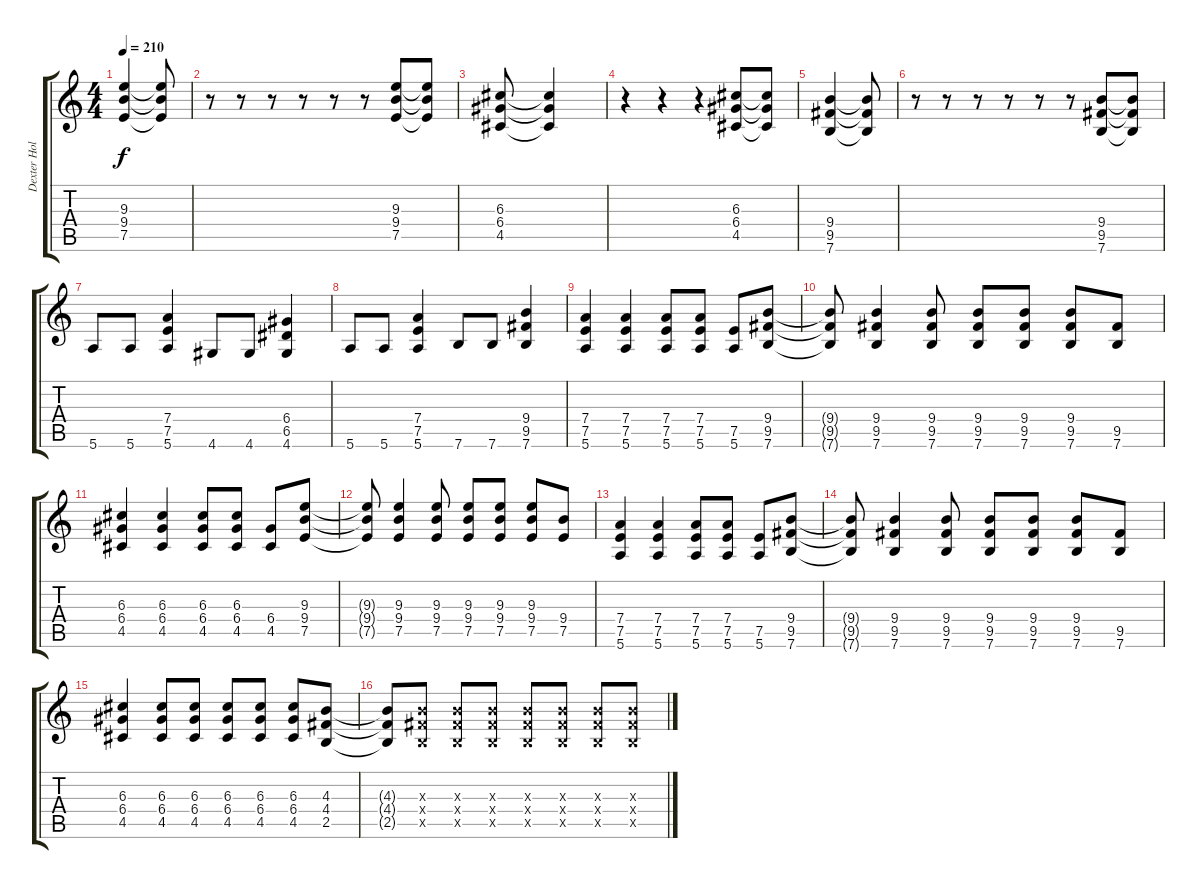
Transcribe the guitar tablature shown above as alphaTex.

\track ("Dexter Holland" "Dexter Hol") {instrument distortionguitar}
\staff {score tabs}
\tuning (E4 B3 G3 D3 A2 E2) {hide}
\ts (4 4)
\tempo 210
\clef g2
\ks c
(9.3 9.4 7.5).4{dy f} (9.3{t} 9.4{t} 7.5{t}).8 |
r.8 r.8 r.8 r.8 r.8 r.8 (9.3 9.4 7.5).8 (9.3{t} 9.4{t} 7.5{t}).8 |
(6.3 6.4 4.5).8 (6.3{t} 6.4{t} 4.5{t}).4 |
r.4 r.4 r.4 (6.3 6.4 4.5).8 (6.3{t} 6.4{t} 4.5{t}).8 |
(9.4 9.5 7.6).4 (9.4{t} 9.5{t} 7.6{t}).8 |
r.8 r.8 r.8 r.8 r.8 r.8 (9.4 9.5 7.6).8 (9.4{t} 9.5{t} 7.6{t}).8 |
5.6.8 5.6.8 (7.4 7.5 5.6).4 4.6.8 4.6.8 (6.4 6.5 4.6).4 |
5.6.8 5.6.8 (7.4 7.5 5.6).4 7.6.8 7.6.8 (9.4 9.5 7.6).4 |
(7.4 7.5 5.6).4 (7.4 7.5 5.6).4 (7.4 7.5 5.6).8 (7.4 7.5 5.6).8 (7.5 5.6).8 (9.4 9.5 7.6).8 |
(9.4{t} 9.5{t} 7.6{t}).8 (9.4 9.5 7.6).4 (9.4 9.5 7.6).8 (9.4 9.5 7.6).8 (9.4 9.5 7.6).8 (9.4 9.5 7.6).8 (9.5 7.6).8 |
(6.3 6.4 4.5).4 (6.3 6.4 4.5).4 (6.3 6.4 4.5).8 (6.3 6.4 4.5).8 (6.4 4.5).8 (9.3 9.4 7.5).8 |
(9.3{t} 9.4{t} 7.5{t}).8 (9.3 9.4 7.5).4 (9.3 9.4 7.5).8 (9.3 9.4 7.5).8 (9.3 9.4 7.5).8 (9.3 9.4 7.5).8 (9.4 7.5).8 |
(7.4 7.5 5.6).4 (7.4 7.5 5.6).4 (7.4 7.5 5.6).8 (7.4 7.5 5.6).8 (7.5 5.6).8 (9.4 9.5 7.6).8 |
(9.4{t} 9.5{t} 7.6{t}).8 (9.4 9.5 7.6).4 (9.4 9.5 7.6).8 (9.4 9.5 7.6).8 (9.4 9.5 7.6).8 (9.4 9.5 7.6).8 (9.5 7.6).8 |
(6.3 6.4 4.5).4 (6.3 6.4 4.5).8 (6.3 6.4 4.5).8 (6.3 6.4 4.5).8 (6.3 6.4 4.5).8 (6.3 6.4 4.5).8 (4.3 4.4 2.5).8 |
(4.3{t} 4.4{t} 2.5{t}).8 (4.3{x} 4.4{x} 2.5{x}).8 (4.3{x} 4.4{x} 2.5{x}).8 (4.3{x} 4.4{x} 2.5{x}).8 (4.3{x} 4.4{x} 2.5{x}).8 (4.3{x} 4.4{x} 2.5{x}).8 (4.3{x} 4.4{x} 2.5{x}).8 (4.3{x} 4.4{x} 2.5{x}).8
